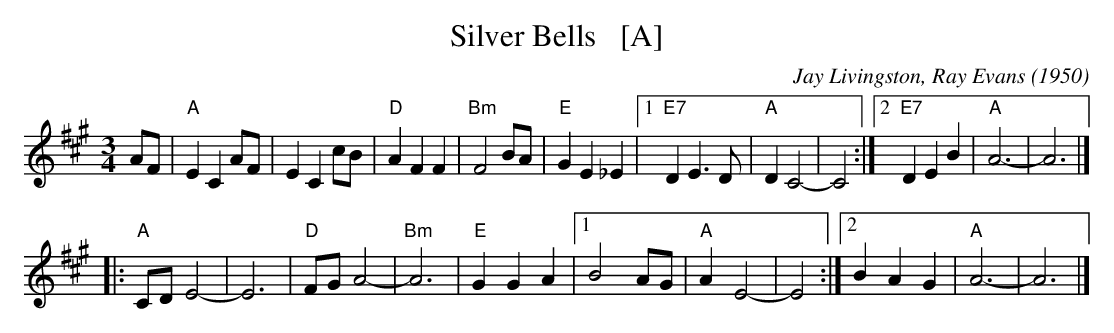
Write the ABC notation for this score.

X:1
T: Silver Bells   [A]
C: Jay Livingston, Ray Evans (1950)
M: 3/4
L: 1/8
K: A
AF |\
"A"E2 C2 AF | E2 C2 cB | "D"A2 F2 F2 | "Bm"F4 BA | "E"G2 E2 _E2 |\
[1 "E7"D2 E3 D | "A"D2 C4- | C4 :|[2 "E7"D2 E2 B2 | "A"A6- | A6 |]
|:\
"A"CD E4- | E6 | "D"FG A4- | "Bm"A6 | "E"G2 G2 A2 |\
[1 B4 AG | "A"A2 E4- | E4 :|[2 B2 A2 G2 | "A"A6- | A6 |]
